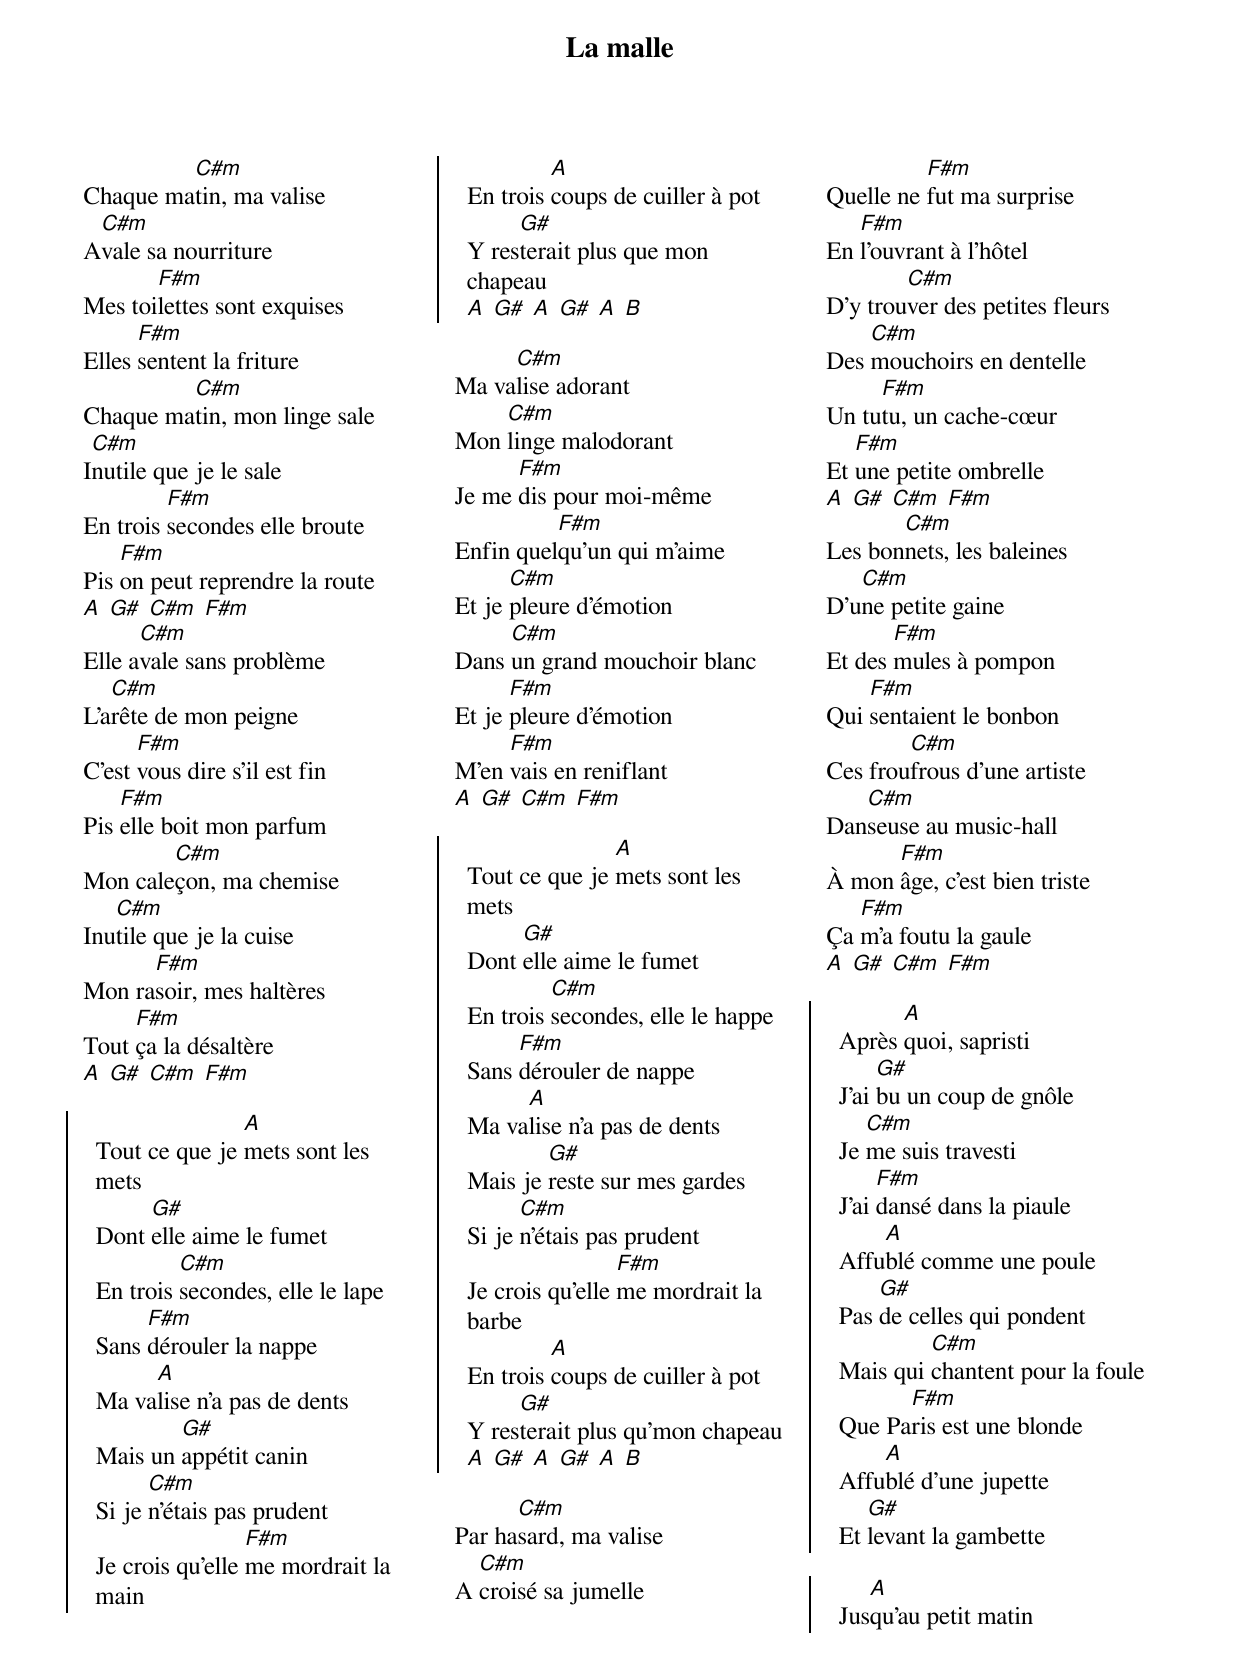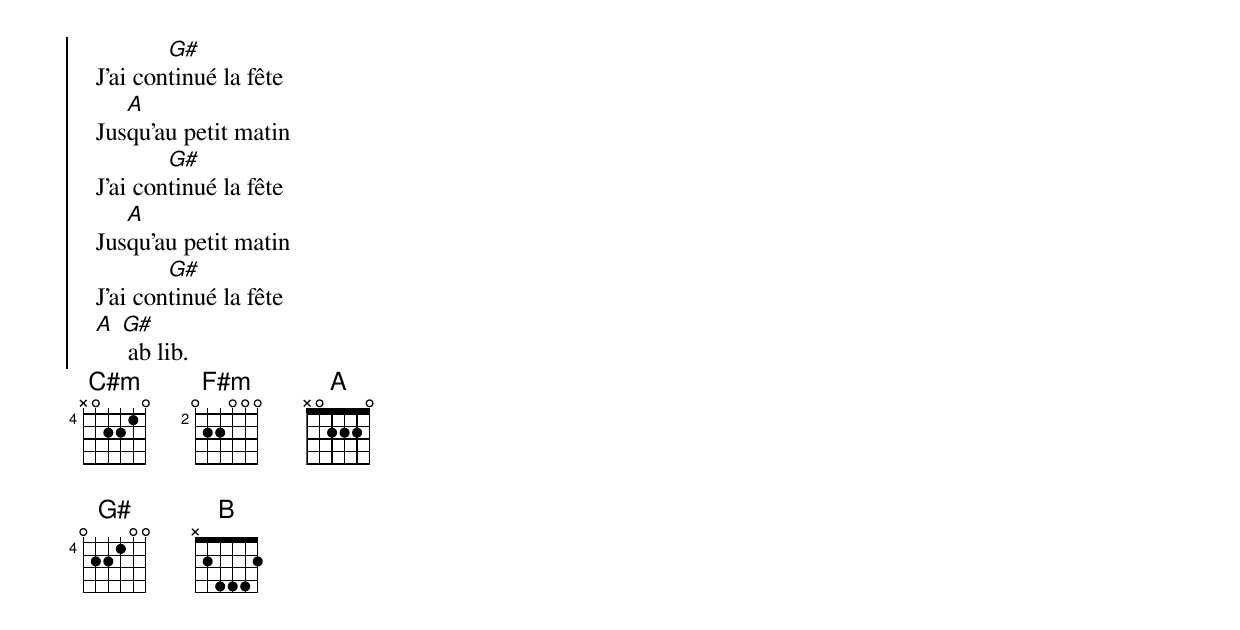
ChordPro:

{title: La malle}
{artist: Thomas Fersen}
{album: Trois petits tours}
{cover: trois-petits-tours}
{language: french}
{columns: 3}
{define: C#m base-fret 4 frets X 0 2 2 1 0}
{define: F#m base-fret 2 frets 0 2 2 0 0 0}
{define: A frets X 0 2 2 2 0}
{define: G# base-fret 4 frets 0 2 2 1 0 0}
{define: C#m base-fret 1 frets 0 3 3 3}
{define: F#m frets 2 1 2 0}
{define: A frets 2 1 0 0}
{define: G# base-fret 3 frets 2 0 1 0}

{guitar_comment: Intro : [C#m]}
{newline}
Chaque ma[C#m]tin, ma valise
A[C#m]vale sa nourriture
Mes toi[F#m]lettes sont exquises
Elles [F#m]sentent la friture
Chaque ma[C#m]tin, mon linge sale
I[C#m]nutile que je le sale
En trois [F#m]secondes elle broute
Pis [F#m]on peut reprendre la route
[A] [G#] [C#m] [F#m]
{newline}
Elle a[C#m]vale sans problème
L'a[C#m]rête de mon peigne
C'est [F#m]vous dire s'il est fin
Pis [F#m]elle boit mon parfum
Mon cale[C#m]çon, ma chemise
Inu[C#m]tile que je la cuise
Mon ra[F#m]soir, mes haltères
Tout [F#m]ça la désaltère
[A] [G#] [C#m] [F#m]

{start_of_chorus}
  Tout ce que je [A]mets sont les mets
  Dont [G#]elle aime le fumet
  En trois [C#m]secondes, elle le lape
  Sans [F#m]dérouler la nappe
  Ma va[A]lise n'a pas de dents
  Mais un [G#]appétit canin
  Si je [C#m]n'étais pas prudent
  Je crois qu'elle [F#m]me mordrait la main
  En trois [A]coups de cuiller à pot
  Y res[G#]terait plus que mon chapeau
  [A] [G#] [A] [G#] [A] [B]
{end_of_chorus}

Ma va[C#m]lise adorant
Mon [C#m]linge malodorant
Je me [F#m]dis pour moi-même
Enfin quel[F#m]qu'un qui m'aime
Et je [C#m]pleure d'émotion
Dans [C#m]un grand mouchoir blanc
Et je [F#m]pleure d'émotion
M'en [F#m]vais en reniflant
[A] [G#] [C#m] [F#m]

{start_of_chorus}
  Tout ce que je [A]mets sont les mets
  Dont [G#]elle aime le fumet
  En trois [C#m]secondes, elle le happe
  Sans [F#m]dérouler de nappe
  Ma va[A]lise n'a pas de dents
  Mais je [G#]reste sur mes gardes
  Si je [C#m]n'étais pas prudent
  Je crois qu'elle [F#m]me mordrait la barbe
  En trois [A]coups de cuiller à pot
  Y res[G#]terait plus qu'mon chapeau
  [A] [G#] [A] [G#] [A] [B]
{end_of_chorus}

Par ha[C#m]sard, ma valise
A [C#m]croisé sa jumelle
Quelle ne [F#m]fut ma surprise
En [F#m]l'ouvrant à l'hôtel
D'y trou[C#m]ver des petites fleurs
Des [C#m]mouchoirs en dentelle
Un tu[F#m]tu, un cache-cœur
Et [F#m]une petite ombrelle
[A] [G#] [C#m] [F#m]
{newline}
Les bon[C#m]nets, les baleines
D'u[C#m]ne petite gaine
Et des [F#m]mules à pompon
Qui [F#m]sentaient le bonbon
Ces frou[C#m]frous d'une artiste
Dan[C#m]seuse au music-hall
À mon [F#m]âge, c'est bien triste
Ça [F#m]m'a foutu la gaule
[A] [G#] [C#m] [F#m]

{start_of_chorus}
  Après [A]quoi, sapristi
  J'ai [G#]bu un coup de gnôle
  Je [C#m]me suis travesti
  J'ai [F#m]dansé dans la piaule
  Affu[A]blé comme une poule
  Pas [G#]de celles qui pondent
  Mais qui [C#m]chantent pour la foule
  Que Pa[F#m]ris est une blonde
  Affu[A]blé d'une jupette
  Et [G#]levant la gambette
{end_of_chorus}

{start_of_chorus}
  Jus[A]qu'au petit matin
  J'ai con[G#]tinué la fête
  Jus[A]qu'au petit matin
  J'ai con[G#]tinué la fête
  Jus[A]qu'au petit matin
  J'ai con[G#]tinué la fête
  [A] [G#] ab lib.
{end_of_chorus}
